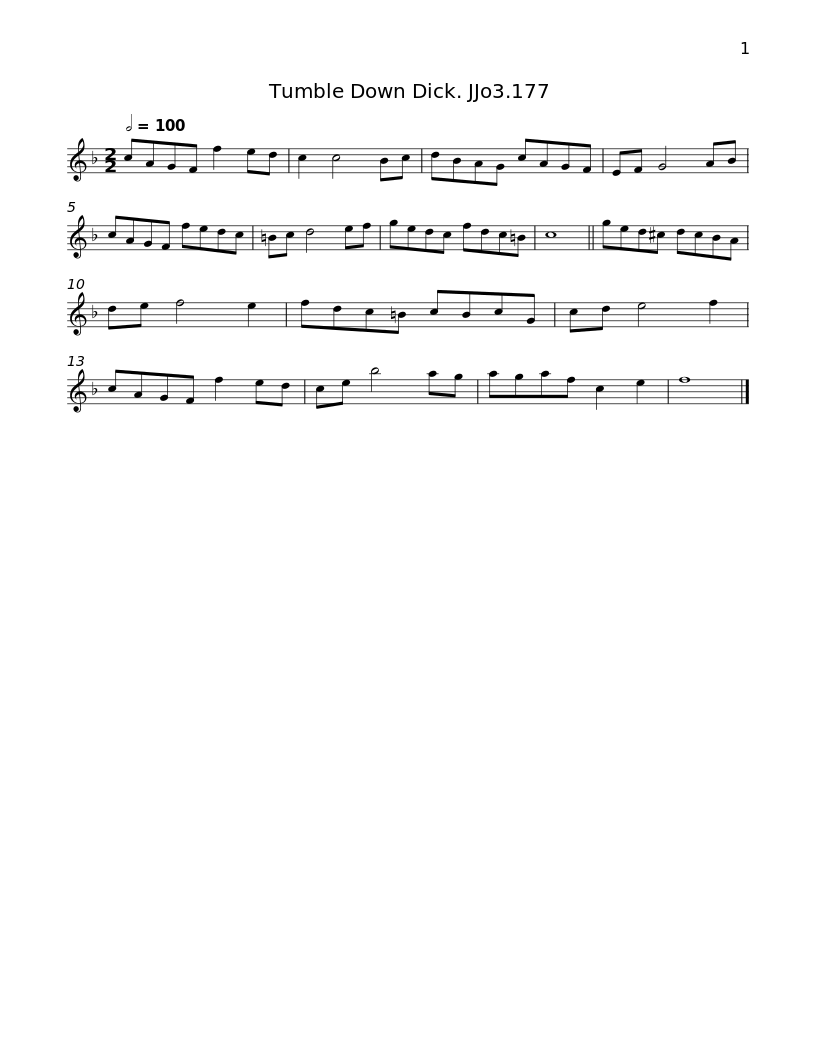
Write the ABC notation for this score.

X:1
L:1/8
Q:1/2=100
M:2/2
I:linebreak $
K:F
V:1 treble
V:1
 cAGF f2 ed | c2 c4 Bc | dBAG cAGF | EF G4 AB | cAGF fedc | %5
 =Bc d4 ef |$ gedc fdc=B | c8 || ged^c dcBA | de f4 e2 | %10
 fdc=B cBcG | cd e4 f2 | cAGF f2 ed |$ ce b4 ag | agaf c2 e2 | %15
 f8 |] %16
